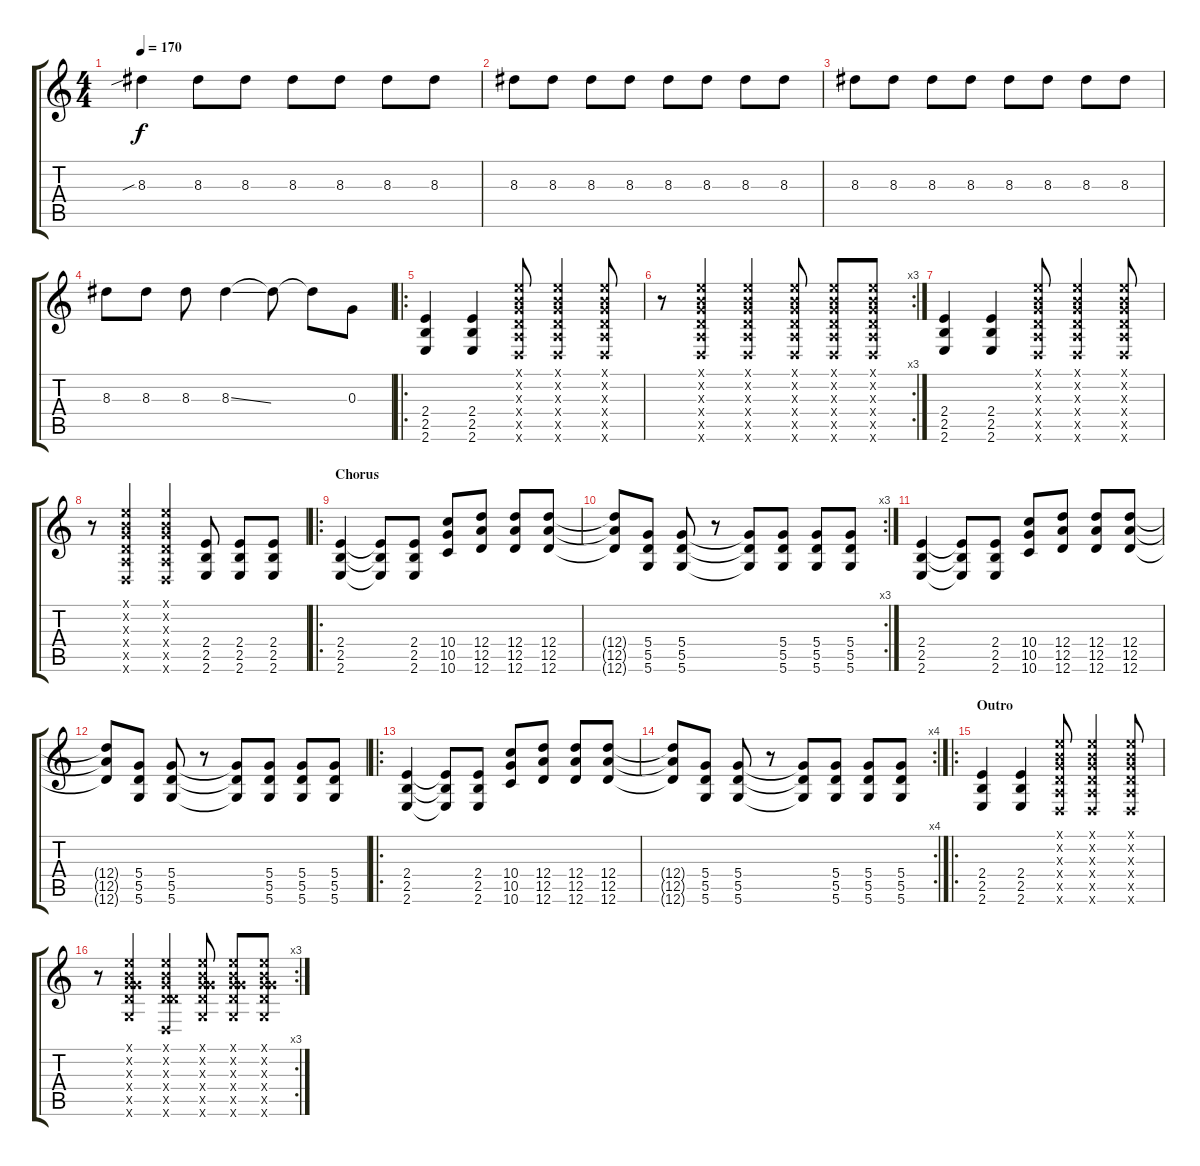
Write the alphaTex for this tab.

\track "" {instrument overdrivenguitar}
\staff {score tabs}
\tuning (E4 B3 G3 D3 A2 D2) {hide}
\ts (4 4)
\tempo 170
\clef g2
\ks c
8.3{sib}.4{dy f} 8.3.8 8.3.8 8.3.8 8.3.8 8.3.8 8.3.8 |
8.3.8 8.3.8 8.3.8 8.3.8 8.3.8 8.3.8 8.3.8 8.3.8 |
8.3.8 8.3.8 8.3.8 8.3.8 8.3.8 8.3.8 8.3.8 8.3.8 |
8.3.8 8.3.8 8.3.8 8.3{ss}.4 8.3{t}.8 8.3{t}.8 0.3.8 |
\ro
(2.4 2.5 2.6).4 (2.4 2.5 2.6).4 (0.1{x} 0.2{x} 0.3{x} 0.4{x} 0.5{x} 0.6{x}).8 (0.1{x} 0.2{x} 0.3{x} 0.4{x} 0.5{x} 0.6{x}).4 (0.1{x} 0.2{x} 0.3{x} 0.4{x} 0.5{x} 0.6{x}).8 |
\rc 3
r.8 (0.1{x} 0.2{x} 0.3{x} 0.4{x} 0.5{x} 0.6{x}).4 (0.1{x} 0.2{x} 0.3{x} 0.4{x} 0.5{x} 0.6{x}).4 (0.1{x} 0.2{x} 0.3{x} 0.4{x} 0.5{x} 0.6{x}).8 (0.1{x} 0.2{x} 0.3{x} 0.4{x} 0.5{x} 0.6{x}).8 (0.1{x} 0.2{x} 0.3{x} 0.4{x} 0.5{x} 0.6{x}).8 |
(2.4 2.5 2.6).4 (2.4 2.5 2.6).4 (0.1{x} 0.2{x} 0.3{x} 0.4{x} 0.5{x} 0.6{x}).8 (0.1{x} 0.2{x} 0.3{x} 0.4{x} 0.5{x} 0.6{x}).4 (0.1{x} 0.2{x} 0.3{x} 0.4{x} 0.5{x} 0.6{x}).8 |
r.8 (0.1{x} 0.2{x} 0.3{x} 0.4{x} 0.5{x} 0.6{x}).4 (0.1{x} 0.2{x} 0.3{x} 0.4{x} 0.5{x} 0.6{x}).4 (2.4 2.5 2.6).8 (2.4 2.5 2.6).8 (2.4 2.5 2.6).8 |
\ro
\section ("" "Chorus")
(2.4 2.5 2.6).4 (2.4{t} 2.5{t} 2.6{t}).8 (2.4 2.5 2.6).8 (10.4 10.5 10.6).8 (12.4 12.5 12.6).8 (12.4 12.5 12.6).8 (12.4 12.5 12.6).8 |
\rc 3
(12.4{t} 12.5{t} 12.6{t}).8 (5.4 5.5 5.6).8 (5.4 5.5 5.6).8 r.8 (5.4{t} 5.5{t} 5.6{t}).8 (5.4 5.5 5.6).8 (5.4 5.5 5.6).8 (5.4 5.5 5.6).8 |
(2.4 2.5 2.6).4 (2.4{t} 2.5{t} 2.6{t}).8 (2.4 2.5 2.6).8 (10.4 10.5 10.6).8 (12.4 12.5 12.6).8 (12.4 12.5 12.6).8 (12.4 12.5 12.6).8 |
(12.4{t} 12.5{t} 12.6{t}).8 (5.4 5.5 5.6).8 (5.4 5.5 5.6).8 r.8 (5.4{t} 5.5{t} 5.6{t}).8 (5.4 5.5 5.6).8 (5.4 5.5 5.6).8 (5.4 5.5 5.6).8 |
\ro
(2.4 2.5 2.6).4 (2.4{t} 2.5{t} 2.6{t}).8 (2.4 2.5 2.6).8 (10.4 10.5 10.6).8 (12.4 12.5 12.6).8 (12.4 12.5 12.6).8 (12.4 12.5 12.6).8 |
\rc 4
(12.4{t} 12.5{t} 12.6{t}).8 (5.4 5.5 5.6).8 (5.4 5.5 5.6).8 r.8 (5.4{t} 5.5{t} 5.6{t}).8 (5.4 5.5 5.6).8 (5.4 5.5 5.6).8 (5.4 5.5 5.6).8 |
\ro
\section ("" "Outro")
(2.4 2.5 2.6).4 (2.4 2.5 2.6).4 (0.1{x} 0.2{x} 0.3{x} 0.4{x} 0.5{x} 0.6{x}).8 (0.1{x} 0.2{x} 0.3{x} 0.4{x} 0.5{x} 0.6{x}).4 (0.1{x} 0.2{x} 0.3{x} 0.4{x} 0.5{x} 0.6{x}).8 |
\rc 3
r.8 (0.1{x} 0.2{x} 0.3{x} 5.4{x} 5.5{x} 5.6{x}).4 (0.1{x} 0.2{x} 0.3{x} 0.4{x} 5.5{x} 0.6{x}).4 (0.1{x} 0.2{x} 0.3{x} 5.4{x} 5.5{x} 5.6{x}).8 (0.1{x} 0.2{x} 0.3{x} 5.4{x} 5.5{x} 5.6{x}).8 (0.1{x} 0.2{x} 0.3{x} 5.4{x} 5.5{x} 5.6{x}).8
